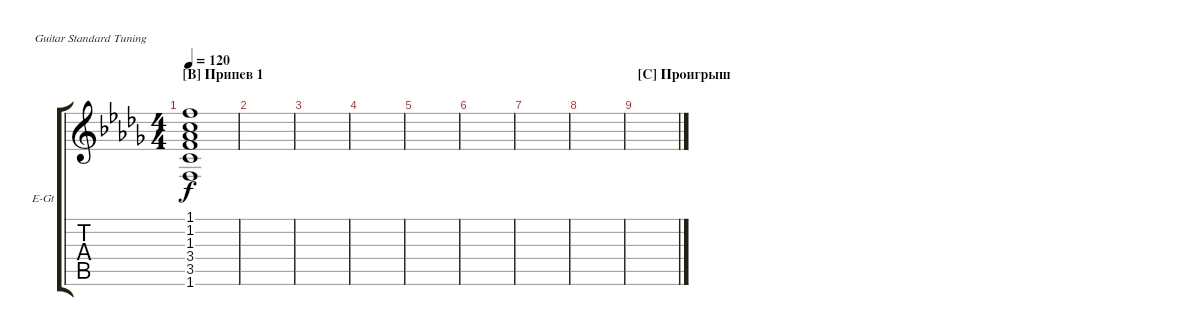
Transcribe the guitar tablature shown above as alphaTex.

\defaultSystemsLayout 4
\bracketExtendMode groupsimilarinstruments
\firstSystemTrackNameOrientation horizontal
\otherSystemsTrackNameOrientation horizontal
\track ("Гитара 1" "E-Gt") {instrument electricguitarclean}
\staff {score tabs}
\tuning (E4 B3 G3 D3 A2 E2)
\ts (4 4)
\section ("B" "Припев 1")
\tempo 120
\clef g2
\ks db
(1.1{t} 1.2{t} 1.3{t} 3.4{t} 3.5{t} 1.6{t}).1{dy f} |
|
|
|
|
|
|
|
\section ("C" "Проигрыш")
